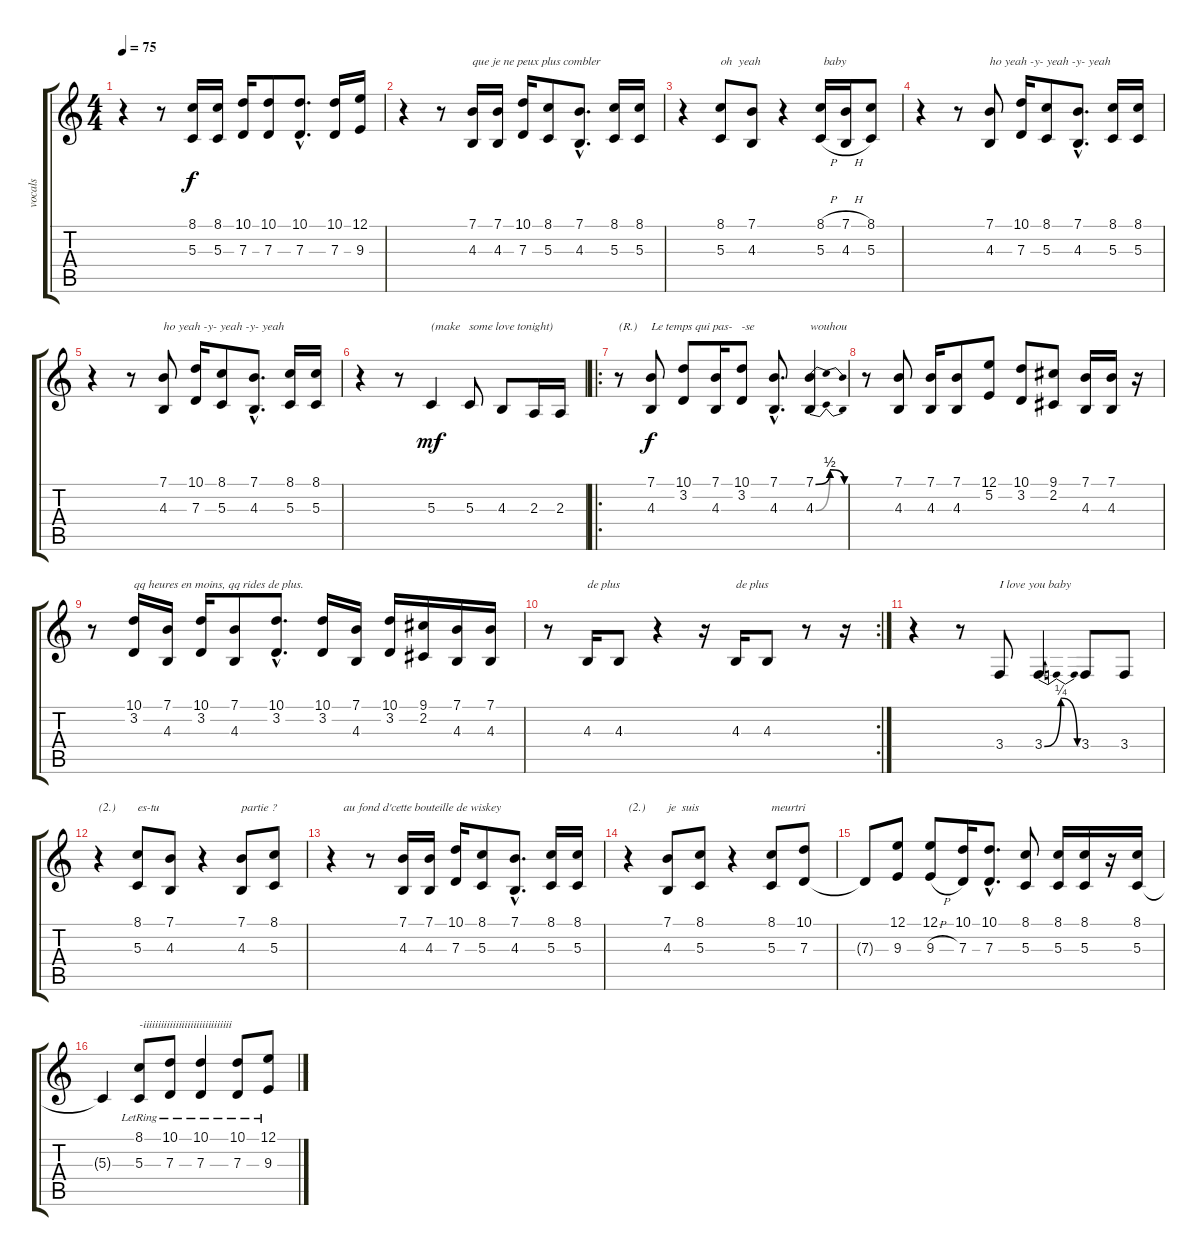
\track ("vocals" "vocals") {instrument choiraahs}
\staff {score tabs}
\tuning (E4 B3 G3 D3 A2 E2) {hide}
\ts (4 4)
\tempo 75
\clef g2
\ks c
r.4{dy f} r.8 (8.1 5.3).16{txt ""} (8.1 5.3).16 (10.1 7.3).16 (10.1 7.3).8 (10.1{hac} 7.3{hac}).8{d} (10.1 7.3).16 (12.1 9.3).16 |
r.4 r.8 (7.1 4.3).16{txt "que je ne peux plus combler"} (7.1 4.3).16 (10.1 7.3).16 (8.1 5.3).8 (7.1{hac} 4.3{hac}).8{d} (8.1 5.3).16 (8.1 5.3).16 |
r.4 (8.1 5.3).8{txt "oh  yeah"} (7.1 4.3).8 r.4 (8.1{h} 5.3{h}).16{txt " baby"} (7.1{h} 4.3{h}).16 (8.1 5.3).8 |
r.4 r.8 (7.1 4.3).8{txt "ho yeah -y- yeah -y- yeah"} (10.1 7.3).16 (8.1 5.3).8 (7.1{hac} 4.3{hac}).8{d} (8.1 5.3).16 (8.1 5.3).16 |
r.4 r.8 (7.1 4.3).8{txt "ho yeah -y- yeah -y- yeah"} (10.1 7.3).16 (8.1 5.3).8 (7.1{hac} 4.3{hac}).8{d} (8.1 5.3).16 (8.1 5.3).16 |
r.4 r.8 5.3.4{txt "(make   some love tonight)" dy mf} 5.3.8 4.3.8 2.3.16 2.3.16 |
\ro
r.8{txt "(R.)"} (7.1 4.3).8{txt "Le temps qui pas-   -se" dy f} (10.1 3.2).8 (7.1 4.3).16 (10.1 3.2).8 (7.1{hac} 4.3{hac}).8{d} (7.1{be (bendrelease 0 0 15 2 45 2 60 0)} 4.3{be (bendrelease 0 0 15 2 45 2 60 0)}).4{txt "wouhou"} |
r.8 (7.1 4.3).8{txt ""} (7.1 4.3).16 (7.1 4.3).8 (12.1 5.2).8 (10.1 3.2).8 (9.1 2.2).8 (7.1 4.3).16 (7.1 4.3).16 r.16 |
r.8 (10.1 3.2).16{txt "qq heures en moins, qq rides de plus."} (7.1 4.3).16 (10.1 3.2).16 (7.1 4.3).8 (10.1{hac} 3.2{hac}).8{d} (10.1 3.2).16 (7.1 4.3).16 (10.1 3.2).16 (9.1 2.2).16 (7.1 4.3).16 (7.1 4.3).16 |
\rc 2
r.8 4.3.16{txt "de plus"} 4.3.8 r.4 r.16 4.3.16{txt "de plus"} 4.3.8 r.8 r.16 |
r.4 r.8 3.4.8{txt "I love you baby"} 3.4{be (bendrelease 0 0 5 1 45 1 60 0)}.4 3.4.8 3.4.8 |
r.4{txt "(2.)"} (8.1 5.3).8{txt "es-tu"} (7.1 4.3).8 r.4 (7.1 4.3).8{txt "partie ?"} (8.1 5.3).8 |
r.4{txt "    au fond d'cette bouteille de wiskey"} r.8 (7.1 4.3).16 (7.1 4.3).16 (10.1 7.3).16 (8.1 5.3).8 (7.1{hac} 4.3{hac}).8{d} (8.1 5.3).16 (8.1 5.3).16 |
r.4{txt "(2.)"} (7.1 4.3).8{txt "je  suis"} (8.1 5.3).8 r.4 (8.1 5.3).8{txt "meurtri"} (10.1 7.3).8 |
7.3{t}.8 (12.1 9.3).8{txt ""} (12.1 9.3{h}).8 (10.1 7.3).16 (10.1{hac} 7.3{hac}).8{d} (8.1 5.3).8 (8.1 5.3).16 (8.1 5.3).16 r.16 (8.1 5.3).16 |
5.3{t}.4 (8.1 5.3{lr}).8{txt "-iiiiiiiiiiiiiiiiiiiiiiiiiiiiii"} (10.1 7.3{lr}).8 (10.1 7.3{lr}).4 (10.1 7.3{lr}).8 (12.1 9.3{lr}).8
